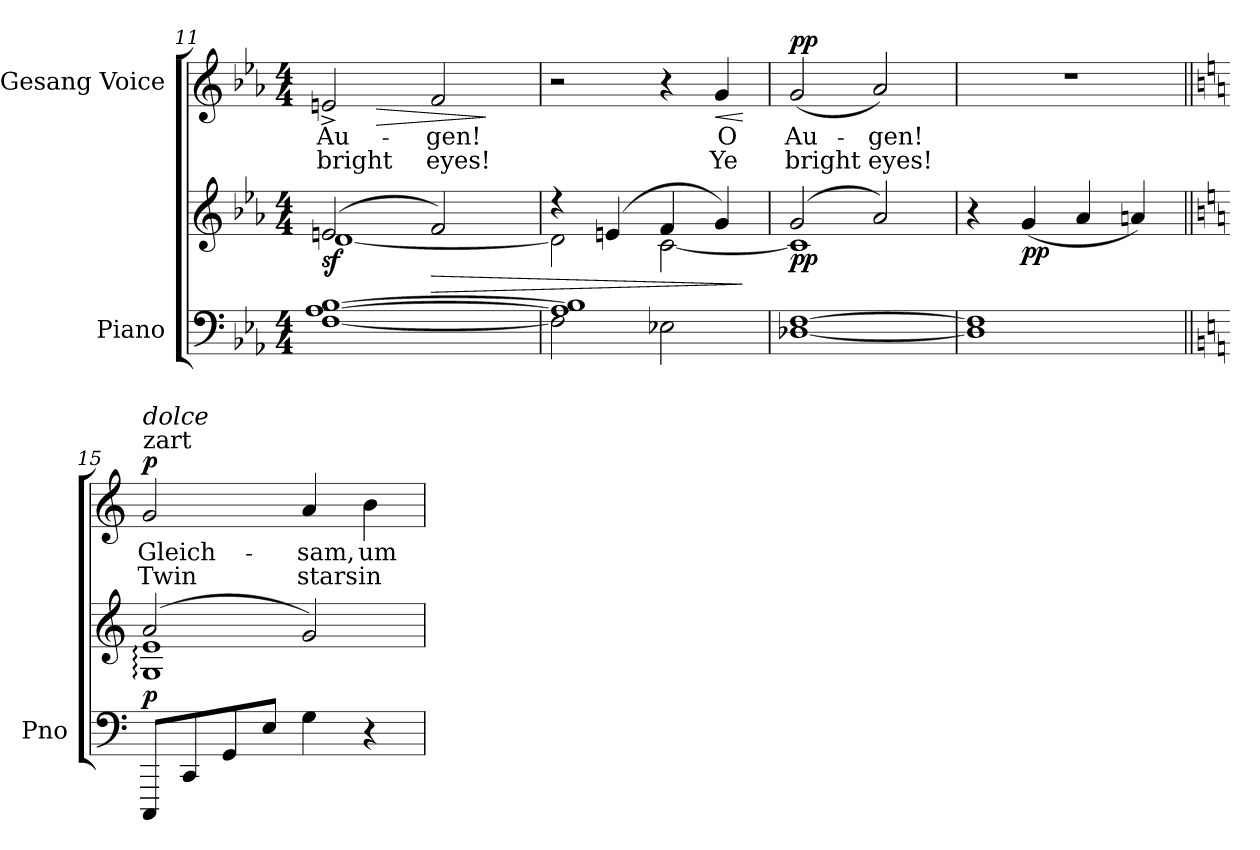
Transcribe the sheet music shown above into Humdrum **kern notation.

**kern	**kern	**dynam	**kern	**text	**text	**dynam
*part2	*part2	*part2	*part1	*part1	*part1	*part1
*staff3	*staff2	*staff2/3	*staff1	*staff1	*staff1	*staff1
*I"Piano	*	*	*I"Gesang Voice	*	*	*
*I'Pno	*	*	*	*	*	*
*clefF4	*clefG2	*	*clefG2	*	*	*
*k[b-e-a-]	*k[b-e-a-]	*	*k[b-e-a-]	*	*	*
*M4/4	*M4/4	*	*M4/4	*	*	*
=11	=11	=11	=11	=11	=11	=11
*	*^	*	*	*	*	*
!	!	!	!LO:DY:b	!	!LO:LY:b	!LO:LY:b	!
*	*	*	*	*^	*	*	*
[1F [1A- [1B-	(>2en/	[1d	sf	2en^/	4ryy	Au-	bright	.
!	!	!	!	!	!	!	!	!LO:HP:b
.	.	.	.	.	4ryy	.	.	>
!	!	!	!LO:HP:b	!	!	!LO:LY:b	!LO:LY:b	!
.	2f/)	.	>	2f/	4ryy	-gen!	eyes!	.
.	.	.	.	.	4ryy	.	.	]
*	*	*	*	*v	*v	*	*	*
=12	=12	=12	=12	=12	=12	=12	=12
*^	*	*	*	*	*	*	*
1A-] 1B-]	2F\]	4r	2d\]	.	2r	.	.	.
.	.	(>4en/	.	.	.	.	.	.
.	2E-X\	4f/	[2c\	.	4r	.	.	.
!	!	!	!	!	!	!LO:LY:b	!LO:LY:b	!LO:HP:b
.	.	4g/)	.	.	4g/	O	Ye	<
*v	*v	*	*	*	*	*	*	*
*	*v	*v	*	*	*	*	*
.	.	]	.	.	.	[
!!LO:PB:g=z
=13	=13	=13	=13	=13	=13	=13
*	*^	*	*	*	*	*
!	!	!	!LO:DY:b	!	!LO:LY:b	!LO:LY:b	!LO:DY:a
[1D-X [1F	(>2g/	1c]	pp	(<2g/	Au-	bright	pp
!	!	!	!	!	!LO:LY:b	!LO:LY:b	!
.	2a-/)	.	.	2a-/)	-gen!	eyes!	.
*	*v	*v	*	*	*	*	*
=14	=14	=14	=14	=14	=14	=14
1D-] 1F]	4r	.	1r	.	.	.
!	!	!LO:DY:b	!	!	!	!
.	(<4g/	pp	.	.	.	.
.	4a-/	.	.	.	.	.
.	4an/)	.	.	.	.	.
=15||	=15||	=15||	=15||	=15||	=15||	=15||
*k[]	*k[]	*	*k[]	*	*	*
*	*^	*	*	*	*	*
!	!	!	!	!LO:TX:a:t=zart	!	!	!
!	!	!	!	!LO:TX:a:i:t=dolce	!	!	!
!	!	!	!LO:DY:a=2	!	!LO:LY:b	!LO:LY:b	!LO:DY:a
8CCC/L	(>2a/	1G: 1e:	p	2g/	Gleich-	Twin	p
8CC/	.	.	.	.	.	.	.
8GG/	.	.	.	.	.	.	.
8E/J	.	.	.	.	.	.	.
!	!	!	!	!	!LO:LY:b	!LO:LY:b	!
4G\	2g/)	.	.	4a/	-sam,	stars	.
!	!	!	!	!	!LO:LY:b	!LO:LY:b	!
4r	.	.	.	4b\	um	in	.
*	*v	*v	*	*	*	*	*
=	=	=	=	=	=	=
*-	*-	*-	*-	*-	*-	*-
